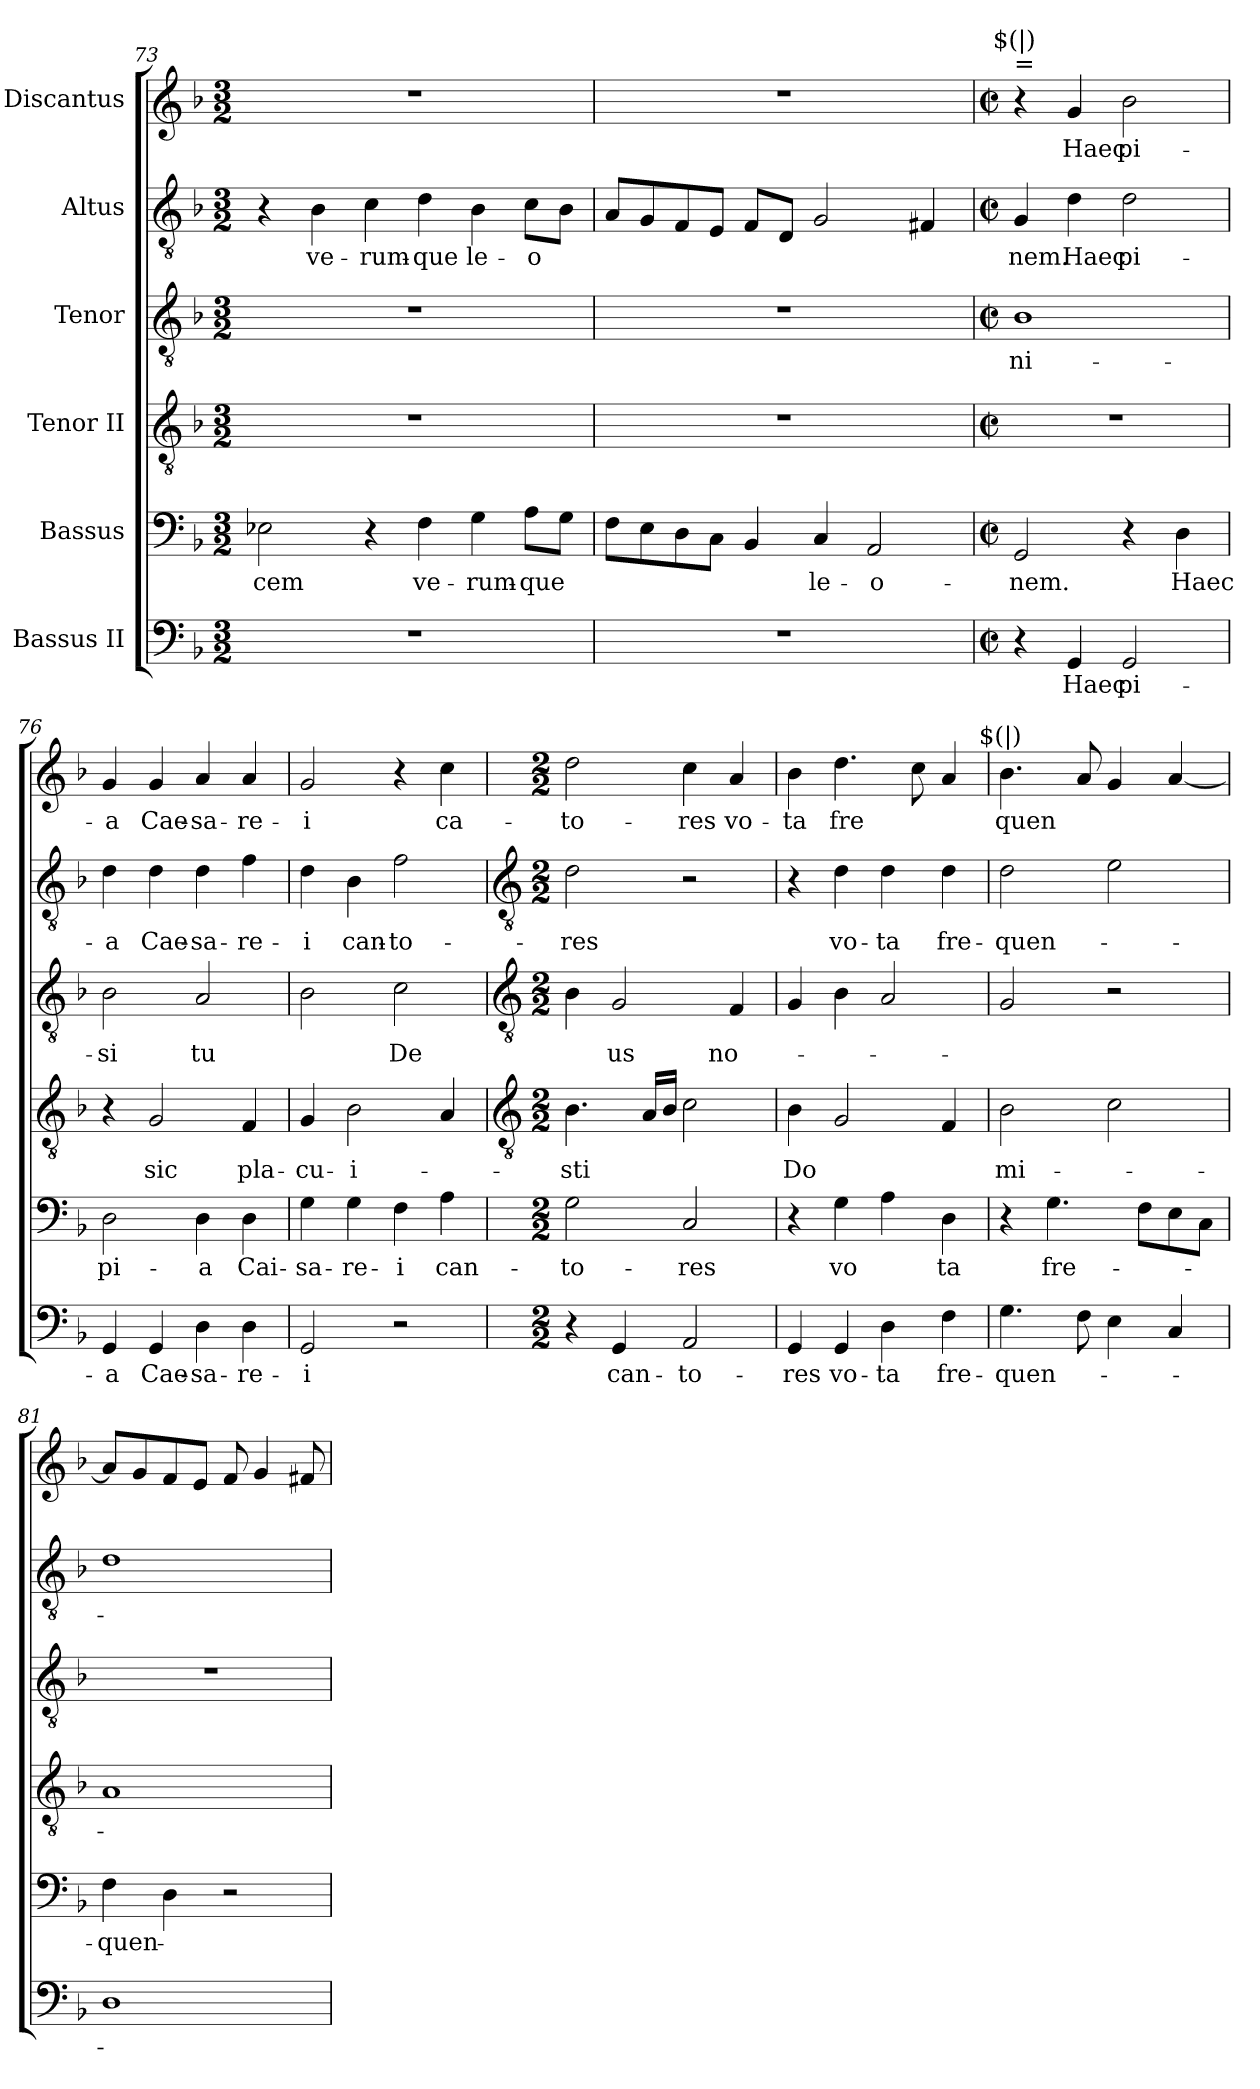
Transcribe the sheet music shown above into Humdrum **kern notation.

**kern	**text	**kern	**text	**kern	**text	**kern	**text	**kern	**text	**kern	**text
*part6	*part6	*part5	*part5	*part4	*part4	*part3	*part3	*part2	*part2	*part1	*part1
*staff6	*staff6	*staff5	*staff5	*staff4	*staff4	*staff3	*staff3	*staff2	*staff2	*staff1	*staff1
*I"Bassus II	*	*I"Bassus	*	*I"Tenor II	*	*I"Tenor	*	*I"Altus	*	*I"Discantus	*
!!LO:LB:g=z
*clefF4	*	*clefF4	*	*clefGv2	*	*clefGv2	*	*clefGv2	*	*clefG2	*
*k[b-]	*	*k[b-]	*	*k[b-]	*	*k[b-]	*	*k[b-]	*	*k[b-]	*
*F:	*	*F:	*	*F:	*	*F:	*	*F:	*	*F:	*
*M3/2	*	*M3/2	*	*M3/2	*	*M3/2	*	*M3/2	*	*M3/2	*
=73	=73	=73	=73	=73	=73	=73	=73	=73	=73	=73	=73
!	!	!	!LO:LY:b	!	!	!	!	!	!	!	!
1.r	.	2E-	-cem	1.r	.	1.r	.	4r	.	1.r	.
!	!	!	!	!	!	!	!	!	!LO:LY:b	!	!
.	.	.	.	.	.	.	.	4B-	ve-	.	.
!	!	!	!	!	!	!	!	!	!LO:LY:b	!	!
.	.	4r	.	.	.	.	.	4c	-rum-	.	.
!	!	!	!LO:LY:b	!	!	!	!	!	!LO:LY:b	!	!
.	.	4F	ve-	.	.	.	.	4d	-que	.	.
!	!	!	!LO:LY:b	!	!	!	!	!	!LO:LY:b	!	!
.	.	4G	-rum-	.	.	.	.	4B-	le-	.	.
!	!	!	!LO:LY:b	!	!	!	!	!	!LO:LY:b	!	!
.	.	8AL	-que	.	.	.	.	8cL	-o	.	.
.	.	8GJ	.	.	.	.	.	8B-J	.	.	.
=74	=74	=74	=74	=74	=74	=74	=74	=74	=74	=74	=74
1.r	.	8FL	.	1.r	.	1.r	.	8AL	.	1.r	.
.	.	8E	.	.	.	.	.	8G	.	.	.
.	.	8D	.	.	.	.	.	8F	.	.	.
.	.	8CJ	.	.	.	.	.	8EJ	.	.	.
.	.	4BB-	.	.	.	.	.	8FL	.	.	.
.	.	.	.	.	.	.	.	8DJ	.	.	.
!	!	!	!LO:LY:b	!	!	!	!	!	!	!	!
.	.	4C	le-	.	.	.	.	2G	.	.	.
!	!	!	!LO:LY:b	!	!	!	!	!	!	!	!
.	.	2AA	-o-	.	.	.	.	.	.	.	.
.	.	.	.	.	.	.	.	4F#	.	.	.
=75	=75	=75	=75	=75	=75	=75	=75	=75	=75	=75	=75
*M2/2	*	*M2/2	*	*M2/2	*	*M2/2	*	*M2/2	*	*M2/2	*
*met(c|)	*	*met(c|)	*	*met(c|)	*	*met(c|)	*	*met(c|)	*	*met(c|)	*
!	!	!	!	!	!	!	!	!	!	!LO:TX:a:t==	!
!	!	!	!	!	!	!	!	!	!	!LO:TX:a:cj:t=$(|)	!
!	!	!	!LO:LY:b	!	!	!	!LO:LY:b	!	!LO:LY:b	!	!
4r	.	2GG	-nem.	1r	.	1B-	ni-	4G	nem.	4r	.
!	!LO:LY:b	!	!	!	!	!	!	!	!LO:LY:b	!	!LO:LY:b
4GG	Haec	.	.	.	.	.	.	4d	Haec	4g	Haec
!	!LO:LY:b	!	!	!	!	!	!	!	!LO:LY:b	!	!LO:LY:b
2GG	pi-	4r	.	.	.	.	.	2d	pi-	2b-	pi-
!	!	!	!LO:LY:b	!	!	!	!	!	!	!	!
.	.	4D	Haec	.	.	.	.	.	.	.	.
=76	=76	=76	=76	=76	=76	=76	=76	=76	=76	=76	=76
!	!LO:LY:b	!	!LO:LY:b	!	!	!	!LO:LY:b	!	!LO:LY:b	!	!LO:LY:b
4GG	-a	2D	pi-	4r	.	2B-	-si	4d	-a	4g	-a
!	!LO:LY:b	!	!	!	!LO:LY:b	!	!	!	!LO:LY:b	!	!LO:LY:b
4GG	Cae-	.	.	2G	sic	.	.	4d	Cae-	4g	Cae-
!	!LO:LY:b	!	!LO:LY:b	!	!	!	!LO:LY:b	!	!LO:LY:b	!	!LO:LY:b
4D	-sa-	4D	-a	.	.	2A	tu	4d	-sa-	4a	-sa-
!	!LO:LY:b	!	!LO:LY:b	!	!LO:LY:b	!	!	!	!LO:LY:b	!	!LO:LY:b
4D	-re-	4D	Cai-	4F	pla-	.	.	4f	-re-	4a	-re-
=77	=77	=77	=77	=77	=77	=77	=77	=77	=77	=77	=77
!	!LO:LY:b	!	!LO:LY:b	!	!LO:LY:b	!	!	!	!LO:LY:b	!	!LO:LY:b
2GG	-i	4G	-sa-	4G	-cu-	2B-	.	4d	-i	2g	-i
!	!	!	!LO:LY:b	!	!LO:LY:b	!	!	!	!LO:LY:b	!	!
.	.	4G	-re-	2B-	-i-	.	.	4B-	can-	.	.
!	!	!	!LO:LY:b	!	!	!	!LO:LY:b	!	!LO:LY:b	!	!
2r	.	4F	-i	.	.	2c	De-	2f	-to-	4r	.
!	!	!	!LO:LY:b	!	!	!	!	!	!	!	!LO:LY:b
.	.	4A	can-	4A	.	.	.	.	.	4cc	ca-
!!LO:LB:g=z
=78	=78	=78	=78	=78	=78	=78	=78	=78	=78	=78	=78
*	*	*	*	*clefGv2	*	*clefGv2	*	*clefGv2	*	*	*
*M2/2	*	*M2/2	*	*M2/2	*	*M2/2	*	*M2/2	*	*M2/2	*
!	!	!	!LO:LY:b	!	!LO:LY:b	!	!LO:LY:b	!	!LO:LY:b	!	!LO:LY:b
4r	.	2G	-to-	4.B-	-sti	4B-	--	2d	-res	2dd	-to-
!	!LO:LY:b	!	!	!	!	!	!LO:LY:b	!	!	!	!
4GG	can-	.	.	.	.	2G	us	.	.	.	.
.	.	.	.	16ALL	.	.	.	.	.	.	.
.	.	.	.	16B-JJ	.	.	.	.	.	.	.
!	!LO:LY:b	!	!LO:LY:b	!	!	!	!	!	!	!	!LO:LY:b
2AA	-to-	2C	-res	2c	.	.	.	2r	.	4cc	-res
!	!	!	!	!	!	!	!LO:LY:b	!	!	!	!LO:LY:b
.	.	.	.	.	.	4F	no-	.	.	4a	vo-
=79	=79	=79	=79	=79	=79	=79	=79	=79	=79	=79	=79
!	!LO:LY:b	!	!	!	!LO:LY:b	!	!	!	!	!	!LO:LY:b
4GG	-res	4r	.	4B-	Do	4G	.	4r	.	4b-	-ta
!	!LO:LY:b	!	!LO:LY:b	!	!LO:LY:b	!	!	!	!LO:LY:b	!	!LO:LY:b
4GG	vo-	4G	vo	2G	-	4B-	.	4d	vo-	4.dd	fre
!	!LO:LY:b	!	!LO:LY:b	!	!	!	!	!	!LO:LY:b	!	!
4D	-ta	4A	-	.	.	2A	.	4d	-ta	.	.
.	.	.	.	.	.	.	.	.	.	8cc	.
!	!LO:LY:b	!	!LO:LY:b	!	!LO:LY:b	!	!	!	!LO:LY:b	!	!
4F	fre-	4D	ta	4F	-	.	.	4d	fre-	4a	.
=80	=80	=80	=80	=80	=80	=80	=80	=80	=80	=80	=80
!	!	!	!	!	!	!	!	!	!	!LO:TX:a:cj:t=$(|)	!
!	!LO:LY:b	!	!	!	!LO:LY:b	!	!	!	!LO:LY:b	!	!LO:LY:b
4.G	-quen-	4r	.	2B-	mi-	2G	.	2d	-quen-	4.b-	quen
!	!	!	!LO:LY:b	!	!	!	!	!	!	!	!
.	.	4.G	fre-	.	.	.	.	.	.	.	.
8F	.	.	.	.	.	.	.	.	.	8a	.
4E	.	.	.	2c	.	2r	.	2e	.	4g	.
.	.	8FL	.	.	.	.	.	.	.	.	.
4C	.	8E	.	.	.	.	.	.	.	[4a	.
.	.	8CJ	.	.	.	.	.	.	.	.	.
=81	=81	=81	=81	=81	=81	=81	=81	=81	=81	=81	=81
!	!	!	!LO:LY:b	!	!	!	!	!	!	!	!
1D	.	4F	-quen-	1A	.	1r	.	1d	.	8aL]	.
.	.	.	.	.	.	.	.	.	.	8g	.
.	.	4D	.	.	.	.	.	.	.	8f	.
.	.	.	.	.	.	.	.	.	.	8eJ	.
.	.	2r	.	.	.	.	.	.	.	8f	.
.	.	.	.	.	.	.	.	.	.	4g	.
.	.	.	.	.	.	.	.	.	.	8f#	.
=	=	=	=	=	=	=	=	=	=	=	=
*-	*-	*-	*-	*-	*-	*-	*-	*-	*-	*-	*-
